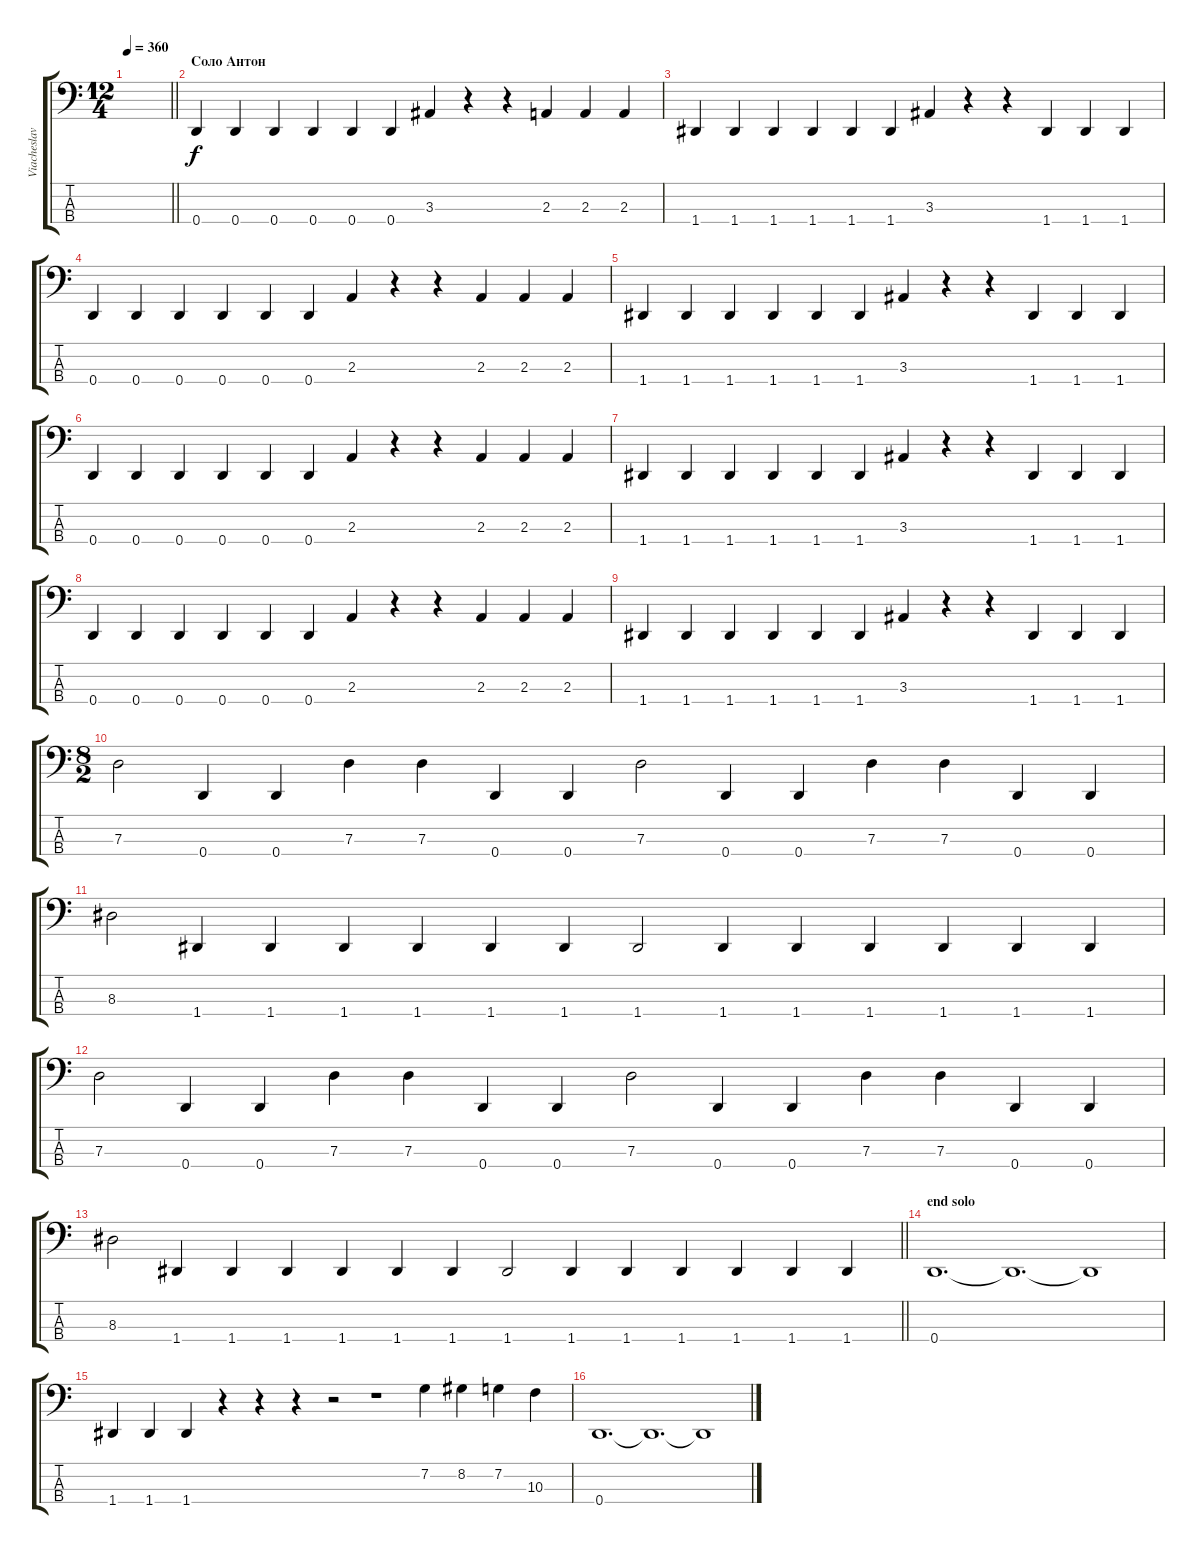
\track ("Viacheslav Semikin" "Viacheslav") {instrument slapbass2}
\staff {score tabs}
\tuning (F2 C2 G1 D1) {hide}
\ts (12 4)
\tempo 360
\clef f4
\barLineRight lightlight
\ks c
|
\section ("" "Соло Антон")
0.4.4 0.4.4 0.4.4 0.4.4 0.4.4 0.4.4 3.3.4 r.4 r.4 2.3.4 2.3.4 2.3.4 |
1.4.4 1.4.4 1.4.4 1.4.4 1.4.4 1.4.4 3.3.4 r.4 r.4 1.4.4 1.4.4 1.4.4 |
0.4.4 0.4.4 0.4.4 0.4.4 0.4.4 0.4.4 2.3.4 r.4 r.4 2.3.4 2.3.4 2.3.4 |
1.4.4 1.4.4 1.4.4 1.4.4 1.4.4 1.4.4 3.3.4 r.4 r.4 1.4.4 1.4.4 1.4.4 |
0.4.4 0.4.4 0.4.4 0.4.4 0.4.4 0.4.4 2.3.4 r.4 r.4 2.3.4 2.3.4 2.3.4 |
1.4.4 1.4.4 1.4.4 1.4.4 1.4.4 1.4.4 3.3.4 r.4 r.4 1.4.4 1.4.4 1.4.4 |
0.4.4 0.4.4 0.4.4 0.4.4 0.4.4 0.4.4 2.3.4 r.4 r.4 2.3.4 2.3.4 2.3.4 |
1.4.4 1.4.4 1.4.4 1.4.4 1.4.4 1.4.4 3.3.4 r.4 r.4 1.4.4 1.4.4 1.4.4 |
\ts (8 2)
7.3.2 0.4.4 0.4.4 7.3.4 7.3.4 0.4.4 0.4.4 7.3.2 0.4.4 0.4.4 7.3.4 7.3.4 0.4.4 0.4.4 |
8.3.2 1.4.4 1.4.4 1.4.4 1.4.4 1.4.4 1.4.4 1.4.2 1.4.4 1.4.4 1.4.4 1.4.4 1.4.4 1.4.4 |
7.3.2 0.4.4 0.4.4 7.3.4 7.3.4 0.4.4 0.4.4 7.3.2 0.4.4 0.4.4 7.3.4 7.3.4 0.4.4 0.4.4 |
\barLineRight lightlight
8.3.2 1.4.4 1.4.4 1.4.4 1.4.4 1.4.4 1.4.4 1.4.2 1.4.4 1.4.4 1.4.4 1.4.4 1.4.4 1.4.4 |
\section ("" "end solo")
0.4.1{d} 0.4{t}.1{d} 0.4{t}.1 |
1.4.4 1.4.4 1.4.4 r.4 r.4 r.4 r.2 r.1 7.2.4 8.2.4 7.2.4 10.3.4 |
0.4.1{d} 0.4{t}.1{d} 0.4{t}.1
